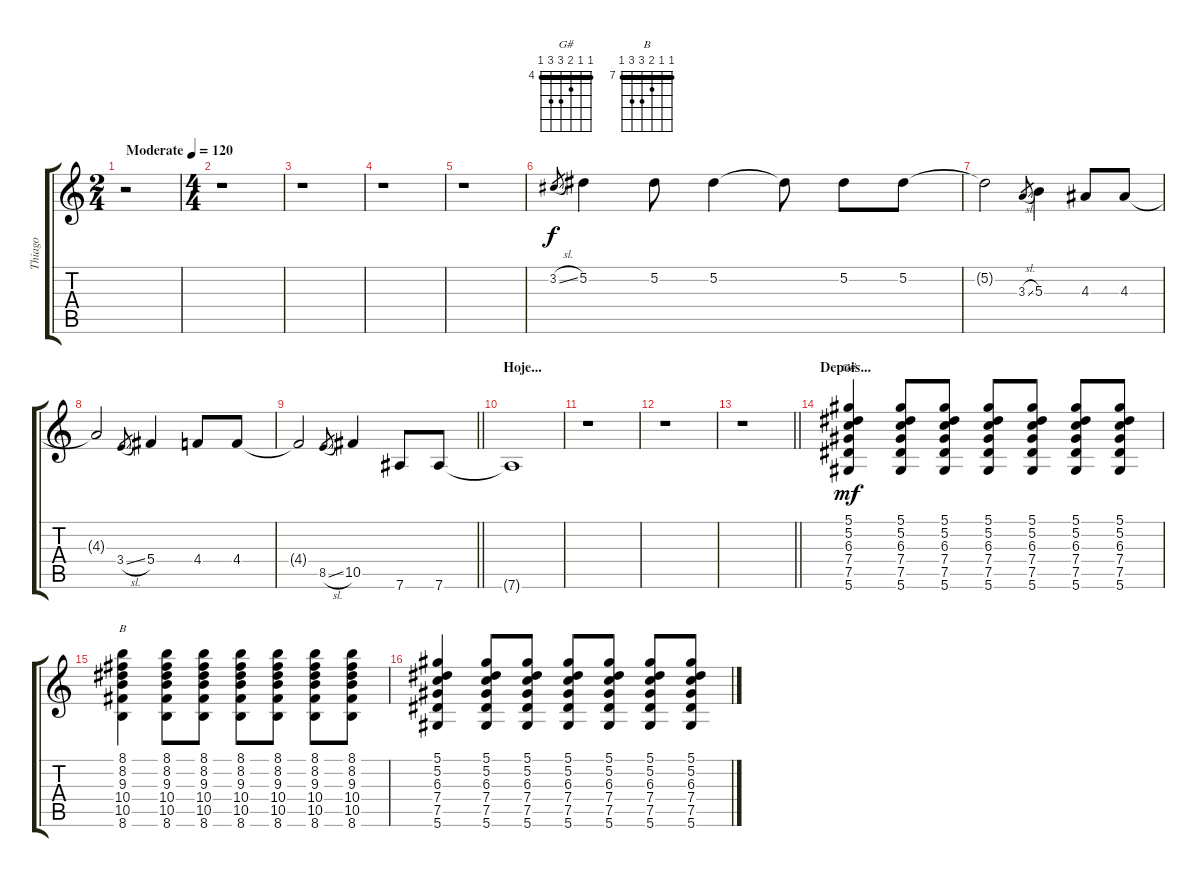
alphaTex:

\track ("Thiago" "Thiago") {instrument electricguitarclean}
\staff {score tabs}
\tuning (Eb4 Bb3 Gb3 Db3 Ab2 Eb2) {hide}
\chord ("G#" 4 4 5 6 6 4) {firstfret 4 barre 4}
\chord ("B" 7 7 8 9 9 7) {firstfret 7 barre 7}
\ts (2 4)
\tempo (120 "Moderate")
\clef g2
\ks c
r.2{dy f instrument electricguitarclean} |
\ts (4 4)
r.1 |
r.1 |
r.1 |
r.1 |
3.2{sl}.8{gr} 5.2.4 5.2.8 5.2.4 5.2{t}.8 5.2.8 5.2.8 |
5.2{t}.2 3.3{sl}.8{gr} 5.3.4 4.3.8 4.3.8 |
4.3{t}.2 3.4{sl}.8{gr} 5.4.4 4.4.8 4.4.8 |
\barLineRight lightlight
4.4{t}.2 8.5{sl}.8{gr} 10.5.4 7.6.8 7.6.8 |
\section ("" "Hoje...")
7.6{t}.1 |
r.1 |
r.1 |
\barLineRight lightlight
r.1 |
\section ("" "Depois...")
(5.1 5.2 6.3 7.4 7.5 5.6).4{ch "G#" dy mf} (5.1 5.2 6.3 7.4 7.5 5.6).8 (5.1 5.2 6.3 7.4 7.5 5.6).8 (5.1 5.2 6.3 7.4 7.5 5.6).8 (5.1 5.2 6.3 7.4 7.5 5.6).8 (5.1 5.2 6.3 7.4 7.5 5.6).8 (5.1 5.2 6.3 7.4 7.5 5.6).8 |
(8.1 8.2 9.3 10.4 10.5 8.6).4{ch "B"} (8.1 8.2 9.3 10.4 10.5 8.6).8 (8.1 8.2 9.3 10.4 10.5 8.6).8 (8.1 8.2 9.3 10.4 10.5 8.6).8 (8.1 8.2 9.3 10.4 10.5 8.6).8 (8.1 8.2 9.3 10.4 10.5 8.6).8 (8.1 8.2 9.3 10.4 10.5 8.6).8 |
(5.1 5.2 6.3 7.4 7.5 5.6).4 (5.1 5.2 6.3 7.4 7.5 5.6).8 (5.1 5.2 6.3 7.4 7.5 5.6).8 (5.1 5.2 6.3 7.4 7.5 5.6).8 (5.1 5.2 6.3 7.4 7.5 5.6).8 (5.1 5.2 6.3 7.4 7.5 5.6).8 (5.1 5.2 6.3 7.4 7.5 5.6).8
